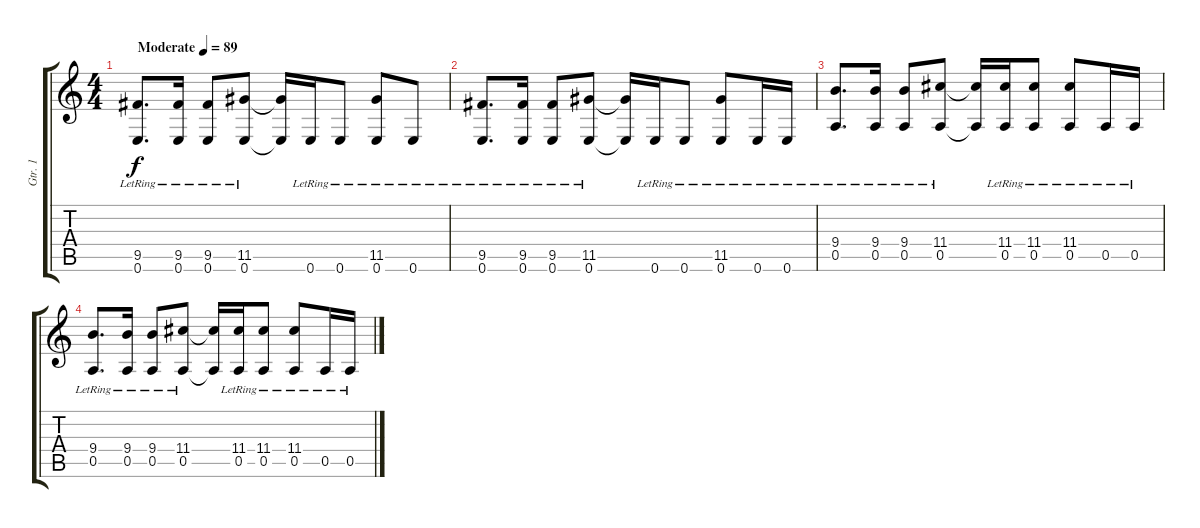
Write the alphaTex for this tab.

\track ("Gtr. 1" "Gtr. 1") {instrument acousticguitarsteel}
\staff {score tabs}
\tuning (E4 B3 G3 D3 A2 E2) {hide}
\ts (4 4)
\tempo (89 "Moderate")
\clef g2
\ks c
(9.5{lr} 0.6{lr}).8{d dy f instrument acousticguitarsteel} (9.5{lr} 0.6{lr}).16 (9.5{lr} 0.6{lr}).8 (11.5{lr} 0.6{lr}).8 (11.5{t} 0.6{t}).16 0.6{lr}.16 0.6{lr}.8 (11.5{lr} 0.6{lr}).8 0.6{lr}.8 |
(9.5{lr} 0.6{lr}).8{d} (9.5{lr} 0.6{lr}).16 (9.5{lr} 0.6{lr}).8 (11.5{lr} 0.6{lr}).8 (11.5{t} 0.6{t}).16 0.6{lr}.16 0.6{lr}.8 (11.5{lr} 0.6{lr}).8 0.6{lr}.16 0.6{lr}.16 |
(9.4{lr} 0.5{lr}).8{d} (9.4{lr} 0.5{lr}).16 (9.4{lr} 0.5{lr}).8 (11.4{lr} 0.5{lr}).8 (11.4{t} 0.5{t}).16 (11.4{lr} 0.5{lr}).16 (11.4{lr} 0.5{lr}).8 (11.4{lr} 0.5{lr}).8 0.5{lr}.16 0.5{lr}.16 |
(9.4{lr} 0.5{lr}).8{d} (9.4{lr} 0.5{lr}).16 (9.4{lr} 0.5{lr}).8 (11.4{lr} 0.5{lr}).8 (11.4{t} 0.5{t}).16 (11.4{lr} 0.5{lr}).16 (11.4{lr} 0.5{lr}).8 (11.4{lr} 0.5{lr}).8 0.5{lr}.16 0.5{lr}.16
